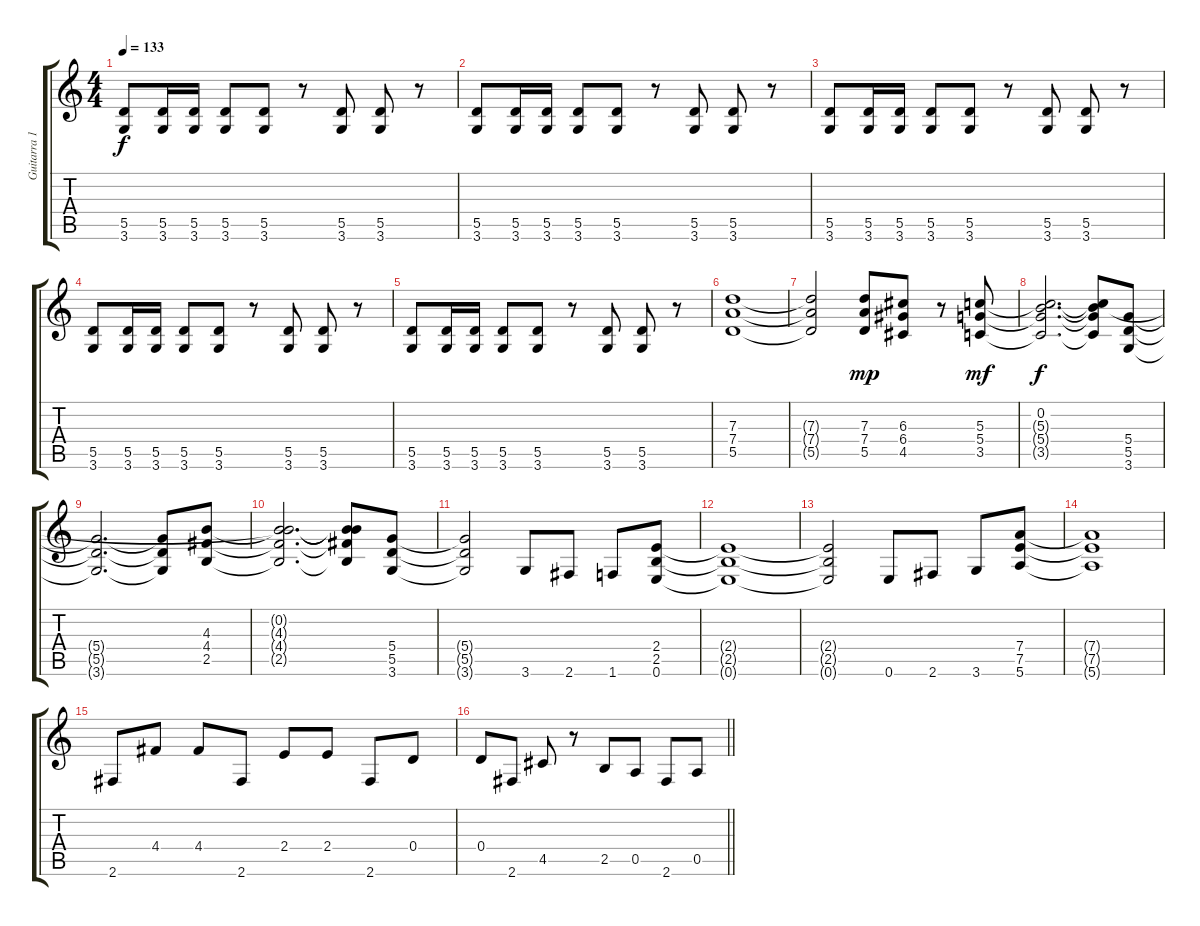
\track ("Guitarra 1" "Guitarra 1") {instrument distortionguitar}
\staff {score tabs}
\tuning (E4 B3 G3 D3 A2 E2) {hide}
\ts (4 4)
\tempo 133
\clef g2
\ks c
(5.5 3.6).8{dy f} (5.5 3.6).16 (5.5 3.6).16 (5.5 3.6).8 (5.5 3.6).8 r.8 (5.5 3.6).8 (5.5 3.6).8 r.8 |
(5.5 3.6).8 (5.5 3.6).16 (5.5 3.6).16 (5.5 3.6).8 (5.5 3.6).8 r.8 (5.5 3.6).8 (5.5 3.6).8 r.8 |
(5.5 3.6).8 (5.5 3.6).16 (5.5 3.6).16 (5.5 3.6).8 (5.5 3.6).8 r.8 (5.5 3.6).8 (5.5 3.6).8 r.8 |
(5.5 3.6).8 (5.5 3.6).16 (5.5 3.6).16 (5.5 3.6).8 (5.5 3.6).8 r.8 (5.5 3.6).8 (5.5 3.6).8 r.8 |
(5.5 3.6).8 (5.5 3.6).16 (5.5 3.6).16 (5.5 3.6).8 (5.5 3.6).8 r.8 (5.5 3.6).8 (5.5 3.6).8 r.8 |
(7.3 7.4 5.5).1 |
(7.3{t} 7.4{t} 5.5{t}).2 (7.3 7.4 5.5).8{dy mp} (6.3 6.4 4.5).8 r.8 (5.3 5.4 3.5).8{dy mf} |
(0.2 5.3{t} 5.4{t} 3.5{t}).2{d dy f} (0.2{t} 5.3{t} 5.4{t} 3.5{t}).8 (5.4 5.5 3.6).8 |
(5.4{t} 5.5{t} 3.6{t}).2{d} (5.4{t} 5.5{t} 3.6{t}).8 (4.3 4.4 2.5).8 |
(0.2{t} 4.3{t} 4.4{t} 2.5{t}).2{d} (0.2{t} 4.3{t} 4.4{t} 2.5{t}).8 (5.4 5.5 3.6).8 |
(5.4{t} 5.5{t} 3.6{t}).2 3.6.8 2.6.8 1.6.8 (2.4 2.5 0.6).8 |
(2.4{t} 2.5{t} 0.6{t}).1 |
(2.4{t} 2.5{t} 0.6{t}).2 0.6.8 2.6.8 3.6.8 (7.4 7.5 5.6).8 |
(7.4{t} 7.5{t} 5.6{t}).1 |
2.6.8 4.4.8 4.4.8 2.6.8 2.4.8 2.4.8 2.6.8 0.4.8 |
\barLineRight lightlight
0.4.8 2.6.8 4.5.8 r.8 2.5.8 0.5.8 2.6.8 0.5.8
